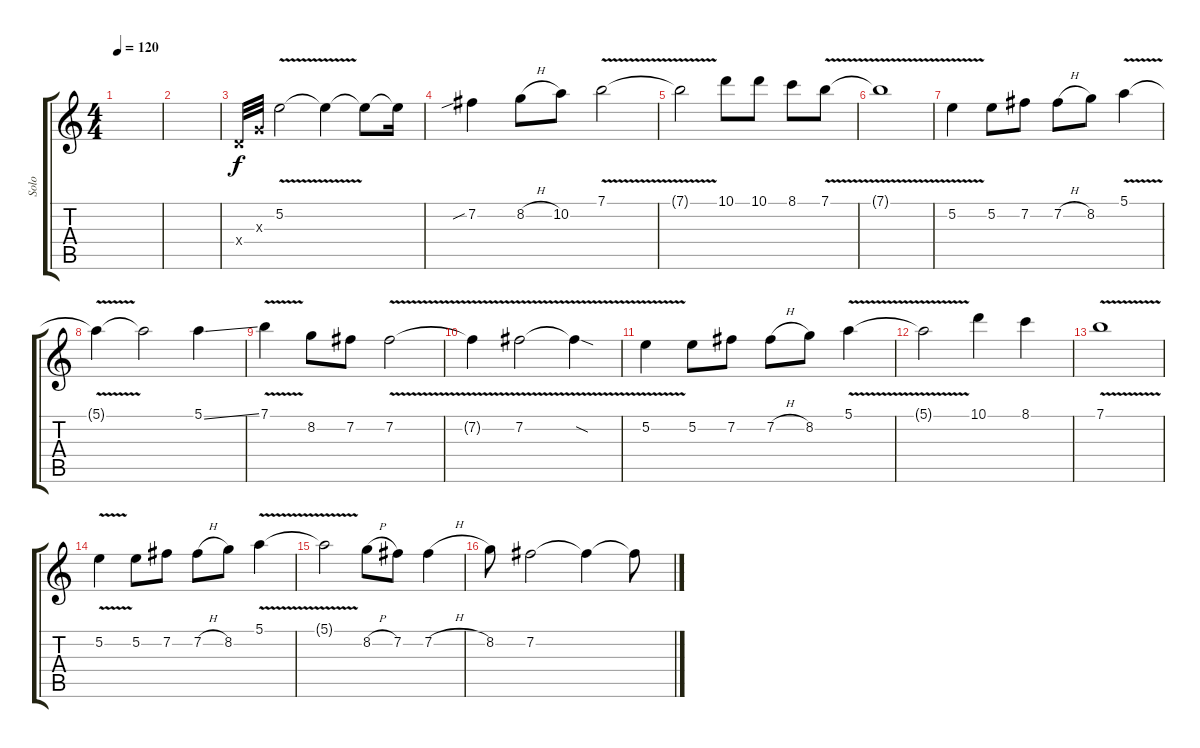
\track ("Solo" "Solo") {instrument electricguitarclean}
\staff {score tabs}
\tuning (E4 B3 G3 D3 A2 E2) {hide}
\ts (4 4)
\tempo 120
\clef g2
\ks c
|
|
0.4{x}.32 0.3{x}.32 5.2{v}.2 5.2{t}.4 5.2{t}.8 5.2{t}.16 |
7.2{sib}.4 8.2{h}.8 10.2.8 7.1{v}.2 |
7.1{t}.2 10.1.8 10.1.8 8.1.8 7.1{v}.8 |
7.1{t}.1 |
5.2{v}.4 5.2.8 7.2.8 7.2{h}.8 8.2.8 5.1{v}.4 |
5.1{t}.4 5.1{t}.2 5.1{ss}.4 |
7.1{v}.4 8.2.8 7.2.8 7.2{v}.2 |
7.2{t}.4 7.2{v}.2 7.2{sod t}.4 |
5.2{v}.4 5.2.8 7.2.8 7.2{h}.8 8.2.8 5.1{v}.4 |
5.1{t}.2 10.1.4 8.1.4 |
7.1{v}.1 |
5.2{v}.4 5.2.8 7.2.8 7.2{h}.8 8.2.8 5.1{v}.4 |
5.1{t}.2 8.2{h}.8 7.2.8 7.2{h}.4 |
8.2.8 7.2.2 7.2{t}.4 7.2{t}.8
